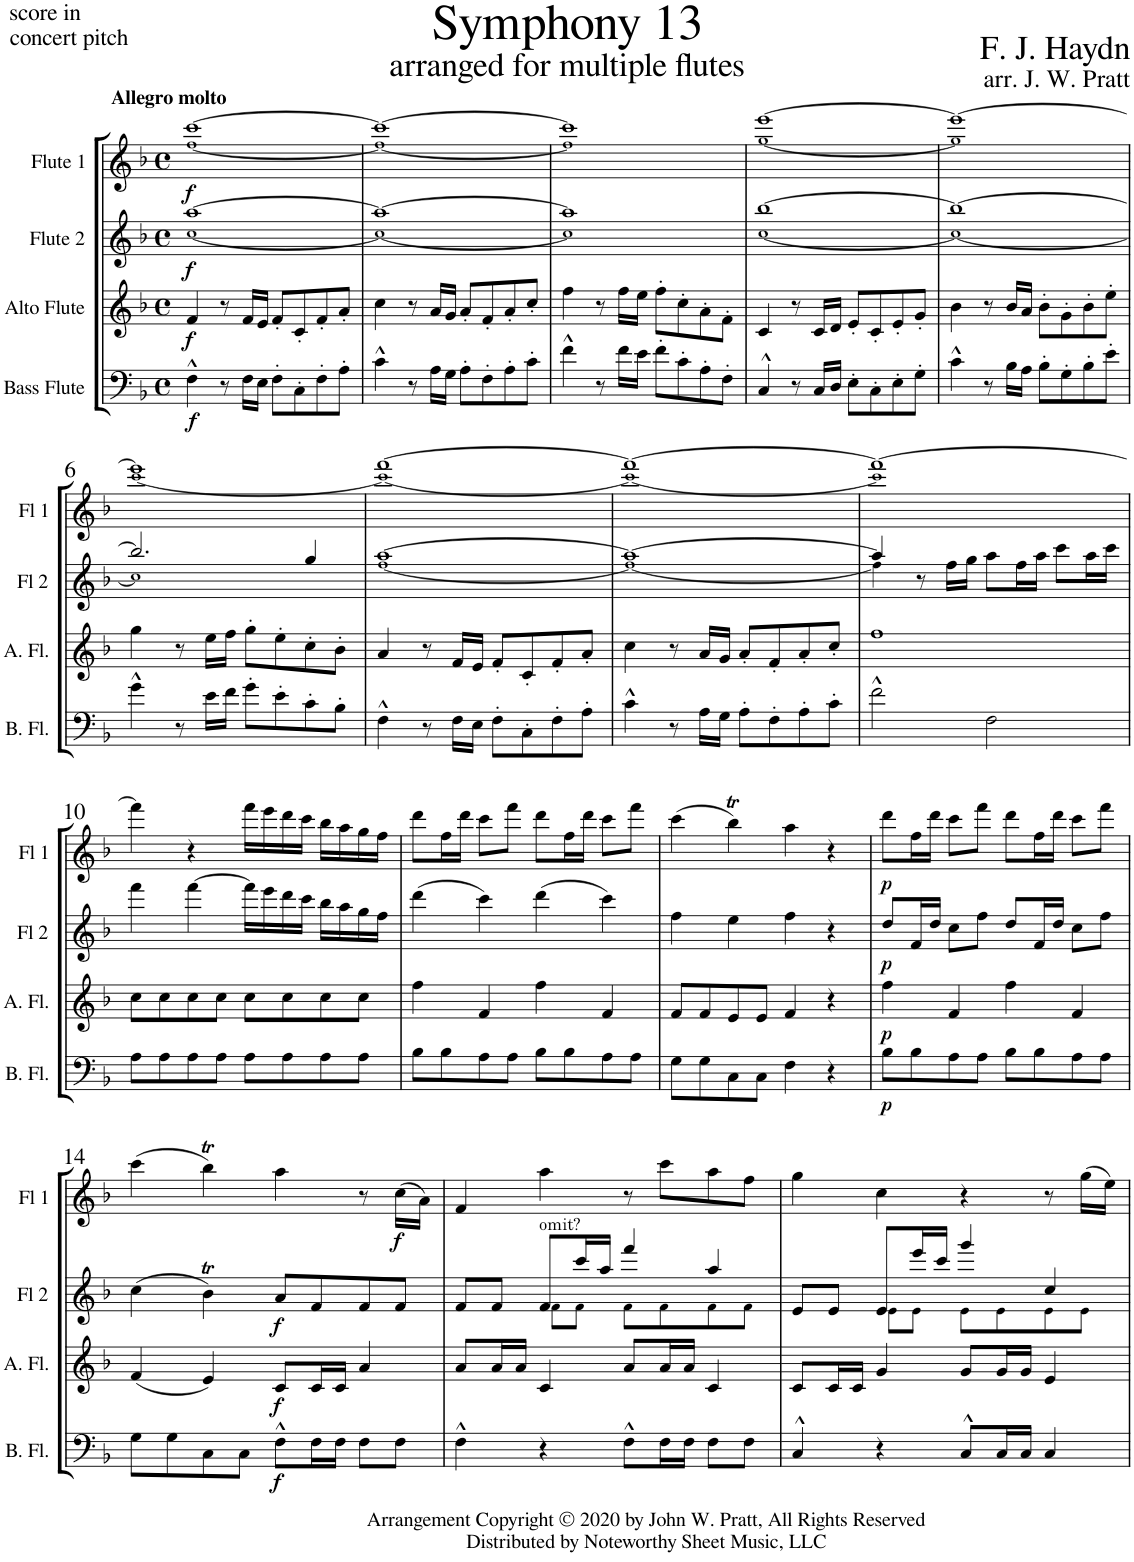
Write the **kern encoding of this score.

**kern	**dynam	**kern	**dynam	**kern	**dynam	**kern	**dynam
*part4	*part4	*part3	*part3	*part2	*part2	*part1	*part1
*staff4	*staff4	*staff3	*staff3	*staff2	*staff2	*staff1	*staff1
*I"Bass Flute	*	*I"Alto Flute	*	*I"Flute 2	*	*I"Flute 1	*
*I'B. Fl.	*	*I'A. Fl.	*	*I'Fl 2	*	*I'Fl 1	*
*clefF4	*	*clefG2	*	*clefG2	*	*clefG2	*
*k[b-]	*	*k[b-]	*	*k[b-]	*	*k[b-]	*
*M4/4	*	*M4/4	*	*M4/4	*	*M4/4	*
*met(c)	*	*met(c)	*	*met(c)	*	*met(c)	*
=1	=1	=1	=1	=1	=1	=1	=1
*	*	*	*	*^	*	*^	*
!	!	!	!	!	!	!	!LO:TX:a:t=score in	!	!
!	!	!	!	!	!	!	!LO:TX:a:t=concert pitch	!	!
!	!	!	!	!	!	!	!LO:TX:a:B:t=Allegro molto	!	!
!	!LO:DY:b	!	!LO:DY:b	!	!	!LO:DY:b	!	!	!LO:DY:b
4F^^\	f	4f/	f	[1aa	[1cc!	f	[1ccc	[1ff!	f
8r	.	8r	.	.	.	.	.	.	.
16F\LL	.	16f/LL	.	.	.	.	.	.	.
16E\JJ	.	16e/JJ	.	.	.	.	.	.	.
8F'\L	.	8f'/L	.	.	.	.	.	.	.
8C'\	.	8c'/	.	.	.	.	.	.	.
8F'\	.	8f'/	.	.	.	.	.	.	.
8A'\J	.	8a'/J	.	.	.	.	.	.	.
=2	=2	=2	=2	=2	=2	=2	=2	=2	=2
4c^^\	.	4cc\	.	1aa_	1cc!_	.	1ccc_	1ff!_	.
8r	.	8r	.	.	.	.	.	.	.
16A\LL	.	16a/LL	.	.	.	.	.	.	.
16G\JJ	.	16g/JJ	.	.	.	.	.	.	.
8A'\L	.	8a'/L	.	.	.	.	.	.	.
8F'\	.	8f'/	.	.	.	.	.	.	.
8A'\	.	8a'/	.	.	.	.	.	.	.
8c'\J	.	8cc'/J	.	.	.	.	.	.	.
=3	=3	=3	=3	=3	=3	=3	=3	=3	=3
4f^^\	.	4ff\	.	1aa]	1cc!]	.	1ccc]	1ff!]	.
8r	.	8r	.	.	.	.	.	.	.
16f\LL	.	16ff\LL	.	.	.	.	.	.	.
16e\JJ	.	16ee\JJ	.	.	.	.	.	.	.
8f'\L	.	8ff'\L	.	.	.	.	.	.	.
8c'\	.	8cc'\	.	.	.	.	.	.	.
8A'\	.	8a'\	.	.	.	.	.	.	.
8F'\J	.	8f'\J	.	.	.	.	.	.	.
=4	=4	=4	=4	=4	=4	=4	=4	=4	=4
4C^^/	.	4c/	.	[1bb-	[1cc!	.	[1eee	[1gg!	.
8r	.	8r	.	.	.	.	.	.	.
16C/LL	.	16c/LL	.	.	.	.	.	.	.
16D/JJ	.	16d/JJ	.	.	.	.	.	.	.
8E'\L	.	8e'/L	.	.	.	.	.	.	.
8C'\	.	8c'/	.	.	.	.	.	.	.
8E'\	.	8e'/	.	.	.	.	.	.	.
8G'\J	.	8g'/J	.	.	.	.	.	.	.
=5	=5	=5	=5	=5	=5	=5	=5	=5	=5
4c^^\	.	4b-\	.	1bb-_	1cc!_	.	1eee_	1gg!]	.
8r	.	8r	.	.	.	.	.	.	.
16B-\LL	.	16b-/LL	.	.	.	.	.	.	.
16A\JJ	.	16a/JJ	.	.	.	.	.	.	.
8B-'\L	.	8b-'\L	.	.	.	.	.	.	.
8G'\	.	8g'\	.	.	.	.	.	.	.
8B-'\	.	8b-'\	.	.	.	.	.	.	.
8e'\J	.	8ee'\J	.	.	.	.	.	.	.
!!LO:LB:g=z	!!
=6	=6	=6	=6	=6	=6	=6	=6	=6	=6
4g^^\	.	4gg\	.	2.bb-/]	1cc!]	.	1eee]	[1ccc!	.
8r	.	8r	.	.	.	.	.	.	.
16e\LL	.	16ee\LL	.	.	.	.	.	.	.
16f\JJ	.	16ff\JJ	.	.	.	.	.	.	.
8g'\L	.	8gg'\L	.	.	.	.	.	.	.
8e'\	.	8ee'\	.	.	.	.	.	.	.
8c'\	.	8cc'\	.	4gg/	.	.	.	.	.
8B-'\J	.	8b-'\J	.	.	.	.	.	.	.
=7	=7	=7	=7	=7	=7	=7	=7	=7	=7
4F^^\	.	4a/	.	[>1aa	[1ff!	.	[1fff	1ccc!_	.
8r	.	8r	.	.	.	.	.	.	.
16F\LL	.	16f/LL	.	.	.	.	.	.	.
16E\JJ	.	16e/JJ	.	.	.	.	.	.	.
8F'\L	.	8f'/L	.	.	.	.	.	.	.
8C'\	.	8c'/	.	.	.	.	.	.	.
8F'\	.	8f'/	.	.	.	.	.	.	.
8A'\J	.	8a'/J	.	.	.	.	.	.	.
=8	=8	=8	=8	=8	=8	=8	=8	=8	=8
4c^^\	.	4cc\	.	1aa_	1ff!_	.	1fff_	1ccc!_	.
8r	.	8r	.	.	.	.	.	.	.
16A\LL	.	16a/LL	.	.	.	.	.	.	.
16G\JJ	.	16g/JJ	.	.	.	.	.	.	.
8A'\L	.	8a'/L	.	.	.	.	.	.	.
8F'\	.	8f'/	.	.	.	.	.	.	.
8A'\	.	8a'/	.	.	.	.	.	.	.
8c'\J	.	8cc'/J	.	.	.	.	.	.	.
=9	=9	=9	=9	=9	=9	=9	=9	=9	=9
2f^^\	.	1ff	.	4aa/]	4ff!\]	.	1fff_	1ccc!]	.
.	.	.	.	8r	4ryy	.	.	.	.
.	.	.	.	16ff\LL	.	.	.	.	.
.	.	.	.	16gg\JJ	.	.	.	.	.
2F\	.	.	.	8aa\L	2ryy	.	.	.	.
.	.	.	.	16ff\L	.	.	.	.	.
.	.	.	.	16aa\JJ	.	.	.	.	.
.	.	.	.	8ccc\L	.	.	.	.	.
.	.	.	.	16aa\L	.	.	.	.	.
.	.	.	.	16ccc\JJ	.	.	.	.	.
*	*	*	*	*v	*v	*	*	*	*
*	*	*	*	*	*	*v	*v	*
!!LO:LB:g=z
=10	=10	=10	=10	=10	=10	=10	=10
8A\L	.	8cc\L	.	4fff\	.	4fff\]	.
8A\	.	8cc\	.	.	.	.	.
8A\	.	8cc\	.	[4fff\	.	4r	.
8A\J	.	8cc\J	.	.	.	.	.
8A\L	.	8cc\L	.	16fff\LL]	.	16fff\LL	.
.	.	.	.	16eee\	.	16eee\	.
8A\	.	8cc\	.	16ddd\	.	16ddd\	.
.	.	.	.	16ccc\JJ	.	16ccc\JJ	.
8A\	.	8cc\	.	16bb-\LL	.	16bb-\LL	.
.	.	.	.	16aa\	.	16aa\	.
8A\J	.	8cc\J	.	16gg\	.	16gg\	.
.	.	.	.	16ff\JJ	.	16ff\JJ	.
=11	=11	=11	=11	=11	=11	=11	=11
8B-\L	.	4ff\	.	(4ddd\	.	8ddd\L	.
8B-\	.	.	.	.	.	16ff\L	.
.	.	.	.	.	.	16ddd\JJ	.
8A\	.	4f/	.	4ccc\)	.	8ccc\L	.
8A\J	.	.	.	.	.	8fff\J	.
8B-\L	.	4ff\	.	(4ddd\	.	8ddd\L	.
8B-\	.	.	.	.	.	16ff\L	.
.	.	.	.	.	.	16ddd\JJ	.
8A\	.	4f/	.	4ccc\)	.	8ccc\L	.
8A\J	.	.	.	.	.	8fff\J	.
=12	=12	=12	=12	=12	=12	=12	=12
8G\L	.	8f/L	.	4ff\	.	(4ccc\	.
8G\	.	8f/	.	.	.	.	.
8C\	.	8e/	.	4ee\	.	4bb-T\)	.
8C\J	.	8e/J	.	.	.	.	.
4F\	.	4f/	.	4ff\	.	4aa\	.
4r	.	4r	.	4r	.	4r	.
=13	=13	=13	=13	=13	=13	=13	=13
!	!LO:DY:b	!	!LO:DY:b	!	!LO:DY:b	!	!LO:DY:b
8B-\L	p	4ff\	p	8dd/L	p	8ddd\L	p
8B-\	.	.	.	16f/L	.	16ff\L	.
.	.	.	.	16dd/JJ	.	16ddd\JJ	.
8A\	.	4f/	.	8cc\L	.	8ccc\L	.
8A\J	.	.	.	8ff\J	.	8fff\J	.
8B-\L	.	4ff\	.	8dd/L	.	8ddd\L	.
8B-\	.	.	.	16f/L	.	16ff\L	.
.	.	.	.	16dd/JJ	.	16ddd\JJ	.
8A\	.	4f/	.	8cc\L	.	8ccc\L	.
8A\J	.	.	.	8ff\J	.	8fff\J	.
!!LO:LB:g=z
=14	=14	=14	=14	=14	=14	=14	=14
8G\L	.	(4f/	.	(4cc\	.	(4ccc\	.
8G\	.	.	.	.	.	.	.
8C\	.	4e/)	.	4b-T\)	.	4bb-T\)	.
8C\J	.	.	.	.	.	.	.
!	!LO:DY:b	!	!LO:DY:b	!	!LO:DY:b	!	!
8F^^\L	f	8c/L	f	8a/L	f	4aa\	.
16F\L	.	16c/L	.	8f/	.	.	.
16F\JJ	.	16c/JJ	.	.	.	.	.
8F\L	.	4a/	.	8f/	.	8r	.
!	!	!	!	!	!	!	!LO:DY:b
8F\J	.	.	.	8f/J	.	(16cc\LL	f
.	.	.	.	.	.	16a\JJ)	.
=15	=15	=15	=15	=15	=15	=15	=15
*	*	*	*	*^	*	*	*
4F^^\	.	8a/L	.	8f/L	4ryy	.	4f/	.
.	.	16a/L	.	8f/J	.	.	.	.
.	.	16a/JJ	.	.	.	.	.	.
!	!	!	!	!LO:TX:a:t=omit?	!	!	!	!
4r	.	4c/	.	8f/L	8f!\L	.	4aa\	.
.	.	.	.	16ccc/L	8f!\J	.	.	.
.	.	.	.	16aa/JJ	.	.	.	.
!LO:TX:b:t=Arrangement Copyright © 2020 by John W. Pratt, All Rights Reserved	!	!	!	!	!	!	!	!
!LO:TX:b:t=Distributed by Noteworthy Sheet Music, LLC	!	!	!	!	!	!	!	!
8F^^\L	.	8a/L	.	4fff/	8f!\L	.	8r	.
16F\L	.	16a/L	.	.	8f!\	.	8ccc\L	.
16F\JJ	.	16a/JJ	.	.	.	.	.	.
8F\L	.	4c/	.	4aa/	8f!\	.	8aa\	.
8F\J	.	.	.	.	8f!\J	.	8ff\J	.
=16	=16	=16	=16	=16	=16	=16	=16	=16
4C^^/	.	8c/L	.	8e/L	4ryy	.	4gg\	.
.	.	16c/L	.	8e/J	.	.	.	.
.	.	16c/JJ	.	.	.	.	.	.
4r	.	4g/	.	8e/L	8e!\L	.	4cc\	.
.	.	.	.	16eee/L	8e!\J	.	.	.
.	.	.	.	16ccc/JJ	.	.	.	.
8C^^/L	.	8g/L	.	4ggg/	8e!\L	.	4r	.
16C/L	.	16g/L	.	.	8e!\	.	.	.
16C/JJ	.	16g/JJ	.	.	.	.	.	.
4C/	.	4e/	.	4cc/	8e!\	.	8r	.
.	.	.	.	.	8e!\J	.	(16gg\LL	.
.	.	.	.	.	.	.	16ee\JJ)	.
*	*	*	*	*v	*v	*	*	*
=	=	=	=	=	=	=	=
*-	*-	*-	*-	*-	*-	*-	*-
